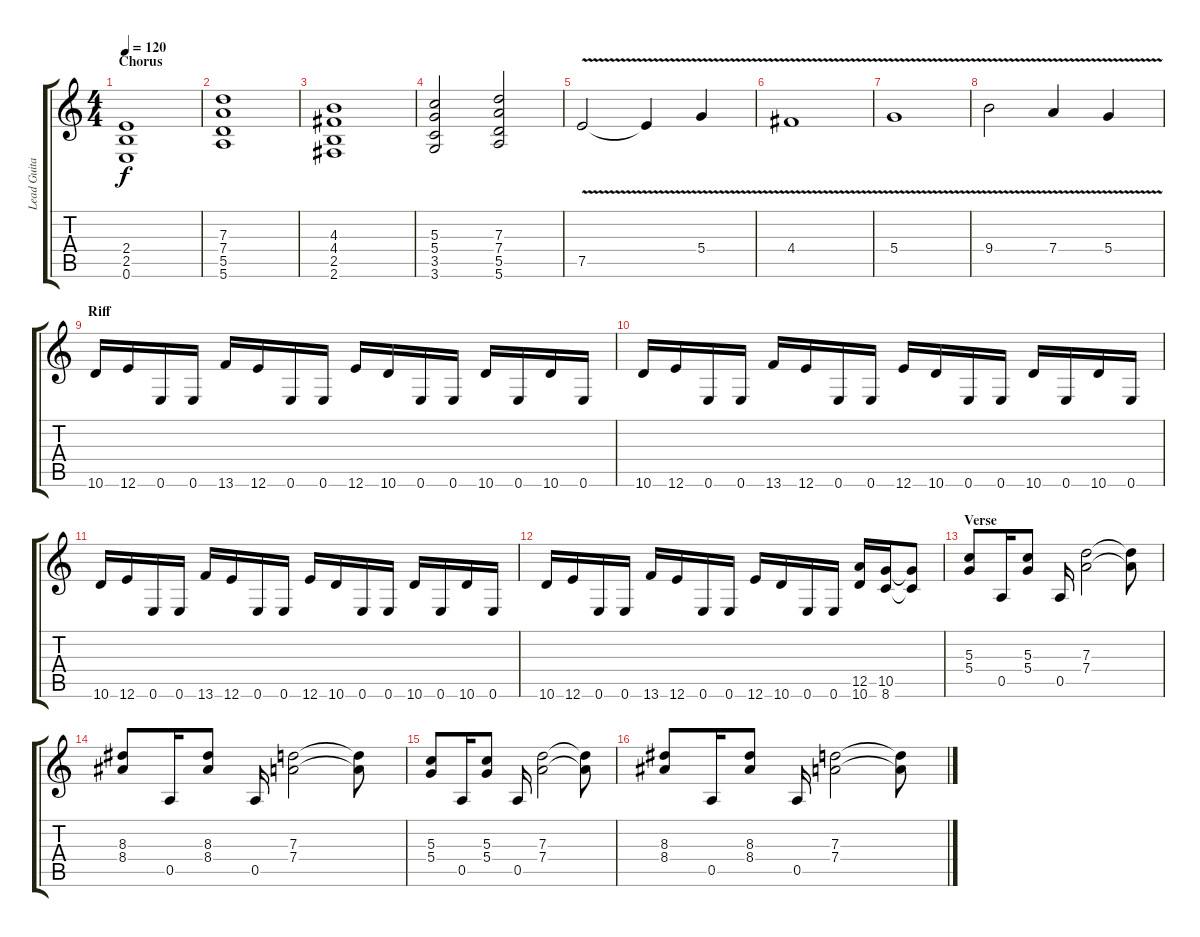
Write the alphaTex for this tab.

\track ("Lead Guitar" "Lead Guita") {instrument distortionguitar}
\staff {score tabs}
\tuning (E4 B3 G3 D3 A2 E2) {hide}
\ts (4 4)
\section ("" "Chorus")
\tempo 120
\clef g2
\ks c
(2.4 2.5 0.6).1{dy f} |
(7.3 7.4 5.5 5.6).1 |
(4.3 4.4 2.5 2.6).1 |
(5.3 5.4 3.5 3.6).2 (7.3 7.4 5.5 5.6).2 |
7.5{v}.2 7.5{t}.4 5.4{v}.4 |
4.4{v}.1 |
5.4{v}.1 |
9.4{v}.2 7.4{v}.4 5.4{v}.4 |
\section ("" "Riff")
10.6.16 12.6.16 0.6.16 0.6.16 13.6.16 12.6.16 0.6.16 0.6.16 12.6.16 10.6.16 0.6.16 0.6.16 10.6.16 0.6.16 10.6.16 0.6.16 |
10.6.16 12.6.16 0.6.16 0.6.16 13.6.16 12.6.16 0.6.16 0.6.16 12.6.16 10.6.16 0.6.16 0.6.16 10.6.16 0.6.16 10.6.16 0.6.16 |
10.6.16 12.6.16 0.6.16 0.6.16 13.6.16 12.6.16 0.6.16 0.6.16 12.6.16 10.6.16 0.6.16 0.6.16 10.6.16 0.6.16 10.6.16 0.6.16 |
10.6.16 12.6.16 0.6.16 0.6.16 13.6.16 12.6.16 0.6.16 0.6.16 12.6.16 10.6.16 0.6.16 0.6.16 (12.5 10.6).16 (10.5 8.6).16 (10.5{t} 8.6{t}).8 |
\section ("" "Verse")
(5.3 5.4).8 0.5.16 (5.3 5.4).8 0.5.16 (7.3 7.4).2 (7.3{t} 7.4{t}).8 |
(8.3 8.4).8 0.5.16 (8.3 8.4).8 0.5.16 (7.3 7.4).2 (7.3{t} 7.4{t}).8 |
(5.3 5.4).8 0.5.16 (5.3 5.4).8 0.5.16 (7.3 7.4).2 (7.3{t} 7.4{t}).8 |
(8.3 8.4).8 0.5.16 (8.3 8.4).8 0.5.16 (7.3 7.4).2 (7.3{t} 7.4{t}).8
